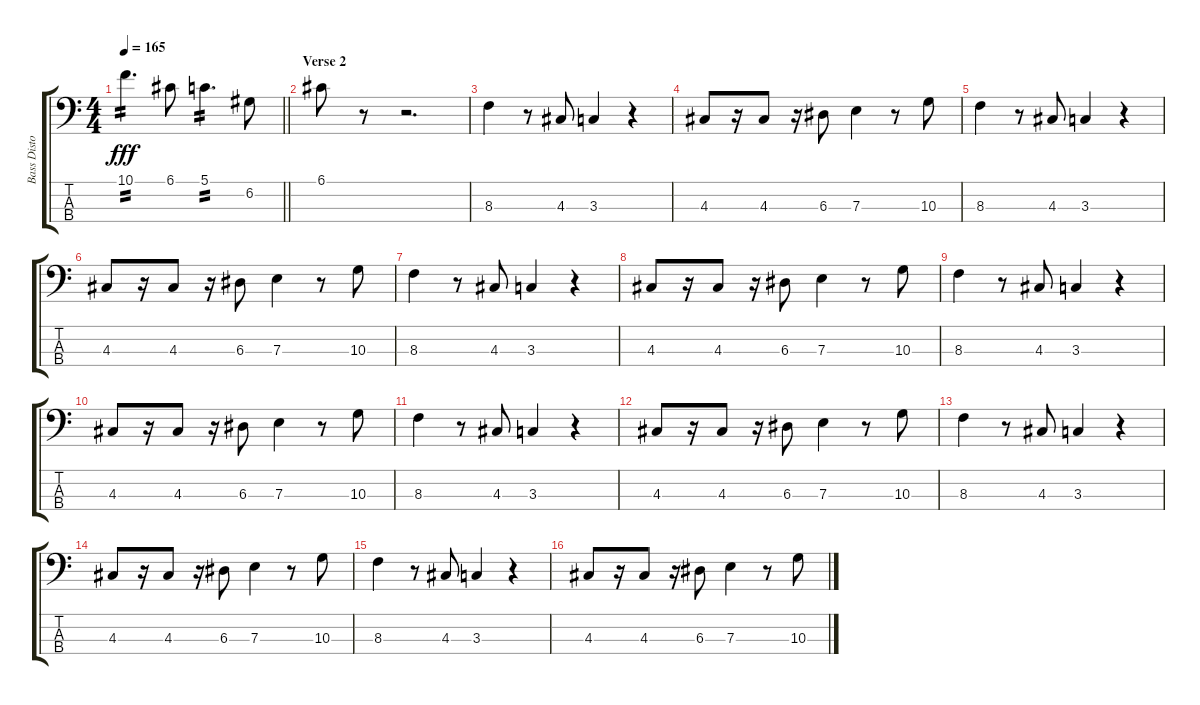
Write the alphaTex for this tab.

\track ("Bass Distortion" "Bass Disto") {instrument distortionguitar}
\staff {score tabs}
\tuning (G2 D2 A1 E1) {hide}
\ts (4 4)
\tempo 165
\clef f4
\barLineRight lightlight
\ks c
10.1.4{d tp 2 dy fff} 6.1.8 5.1.4{d tp 2} 6.2.8 |
\section ("" "Verse 2")
6.1.8 r.8 r.2{d} |
8.3.4 r.8 4.3.8 3.3.4 r.4 |
4.3.8 r.16 4.3.8 r.16 6.3.8 7.3.4 r.8 10.3.8 |
8.3.4 r.8 4.3.8 3.3.4 r.4 |
4.3.8 r.16 4.3.8 r.16 6.3.8 7.3.4 r.8 10.3.8 |
8.3.4 r.8 4.3.8 3.3.4 r.4 |
4.3.8 r.16 4.3.8 r.16 6.3.8 7.3.4 r.8 10.3.8 |
8.3.4 r.8 4.3.8 3.3.4 r.4 |
4.3.8 r.16 4.3.8 r.16 6.3.8 7.3.4 r.8 10.3.8 |
8.3.4 r.8 4.3.8 3.3.4 r.4 |
4.3.8 r.16 4.3.8 r.16 6.3.8 7.3.4 r.8 10.3.8 |
8.3.4 r.8 4.3.8 3.3.4 r.4 |
4.3.8 r.16 4.3.8 r.16 6.3.8 7.3.4 r.8 10.3.8 |
8.3.4 r.8 4.3.8 3.3.4 r.4 |
4.3.8 r.16 4.3.8 r.16 6.3.8 7.3.4 r.8 10.3.8
